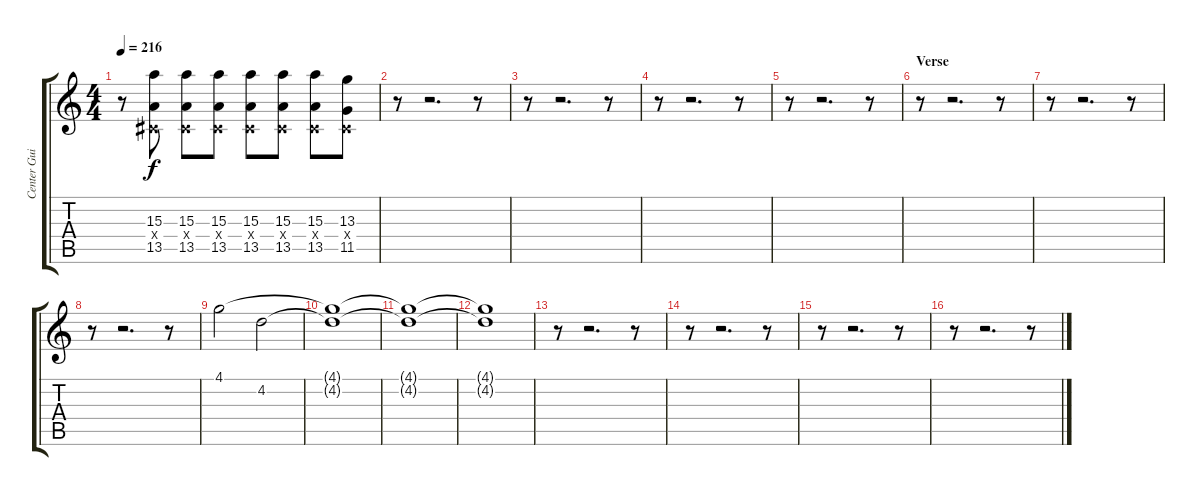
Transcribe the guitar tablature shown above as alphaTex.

\track ("Center Guitar" "Center Gui") {instrument distortionguitar}
\staff {score tabs}
\tuning (Eb4 Bb3 Gb3 Db3 Ab2 Eb2) {hide}
\ts (4 4)
\tempo 216
\clef g2
\ks c
r.8{dy f} (15.3 0.4{x} 13.5).8 (15.3 0.4{x} 13.5).8 (15.3 0.4{x} 13.5).8 (15.3 0.4{x} 13.5).8 (15.3 0.4{x} 13.5).8 (15.3 0.4{x} 13.5).8 (13.3 0.4{x} 11.5).8 |
r.8 r.2{d} r.8 |
r.8 r.2{d} r.8 |
r.8 r.2{d} r.8 |
r.8 r.2{d} r.8 |
\section ("" "Verse")
r.8 r.2{d} r.8 |
r.8 r.2{d} r.8 |
r.8 r.2{d} r.8 |
4.1.2 4.2.2 |
(4.1{t} 4.2{t}).1 |
(4.1{t} 4.2{t}).1 |
(4.1{t} 4.2{t}).1 |
r.8 r.2{d} r.8 |
r.8 r.2{d} r.8 |
r.8 r.2{d} r.8 |
r.8 r.2{d} r.8
